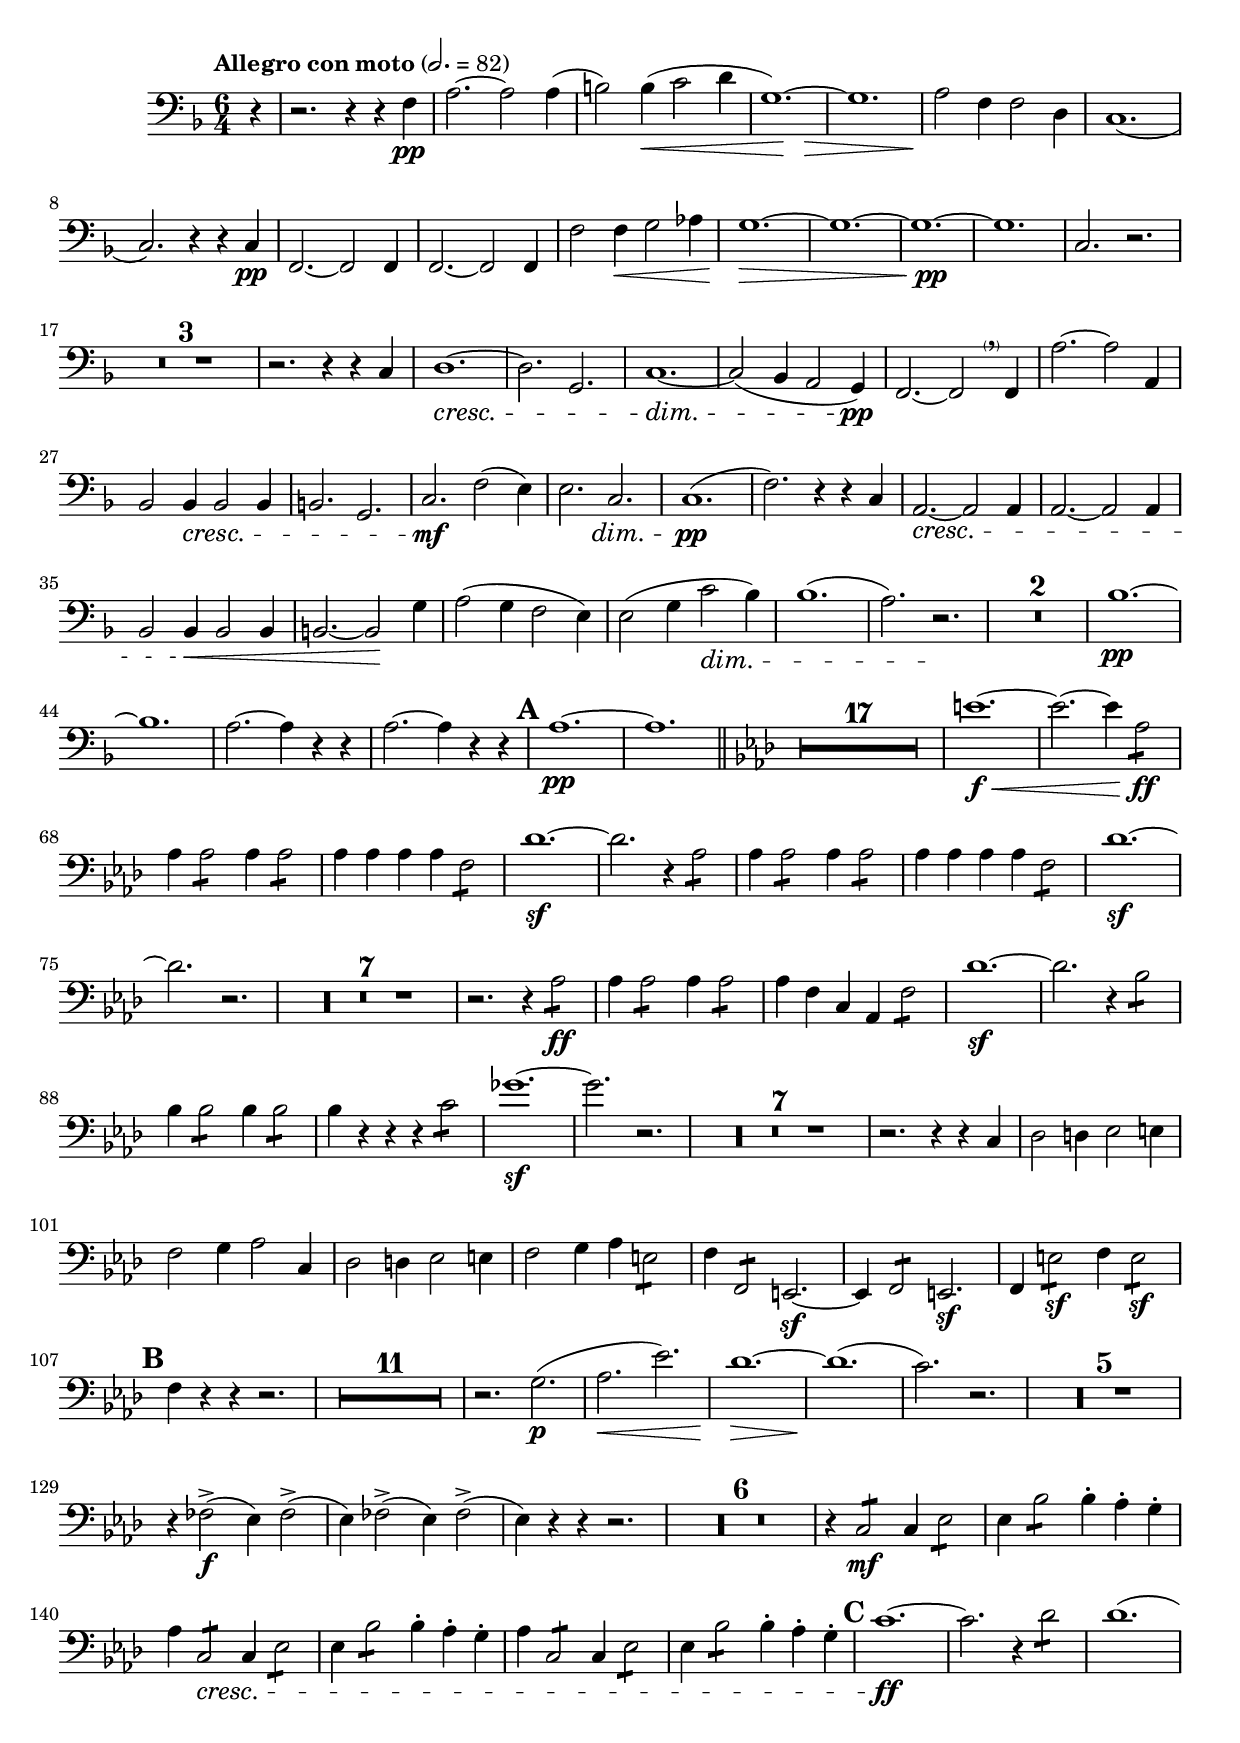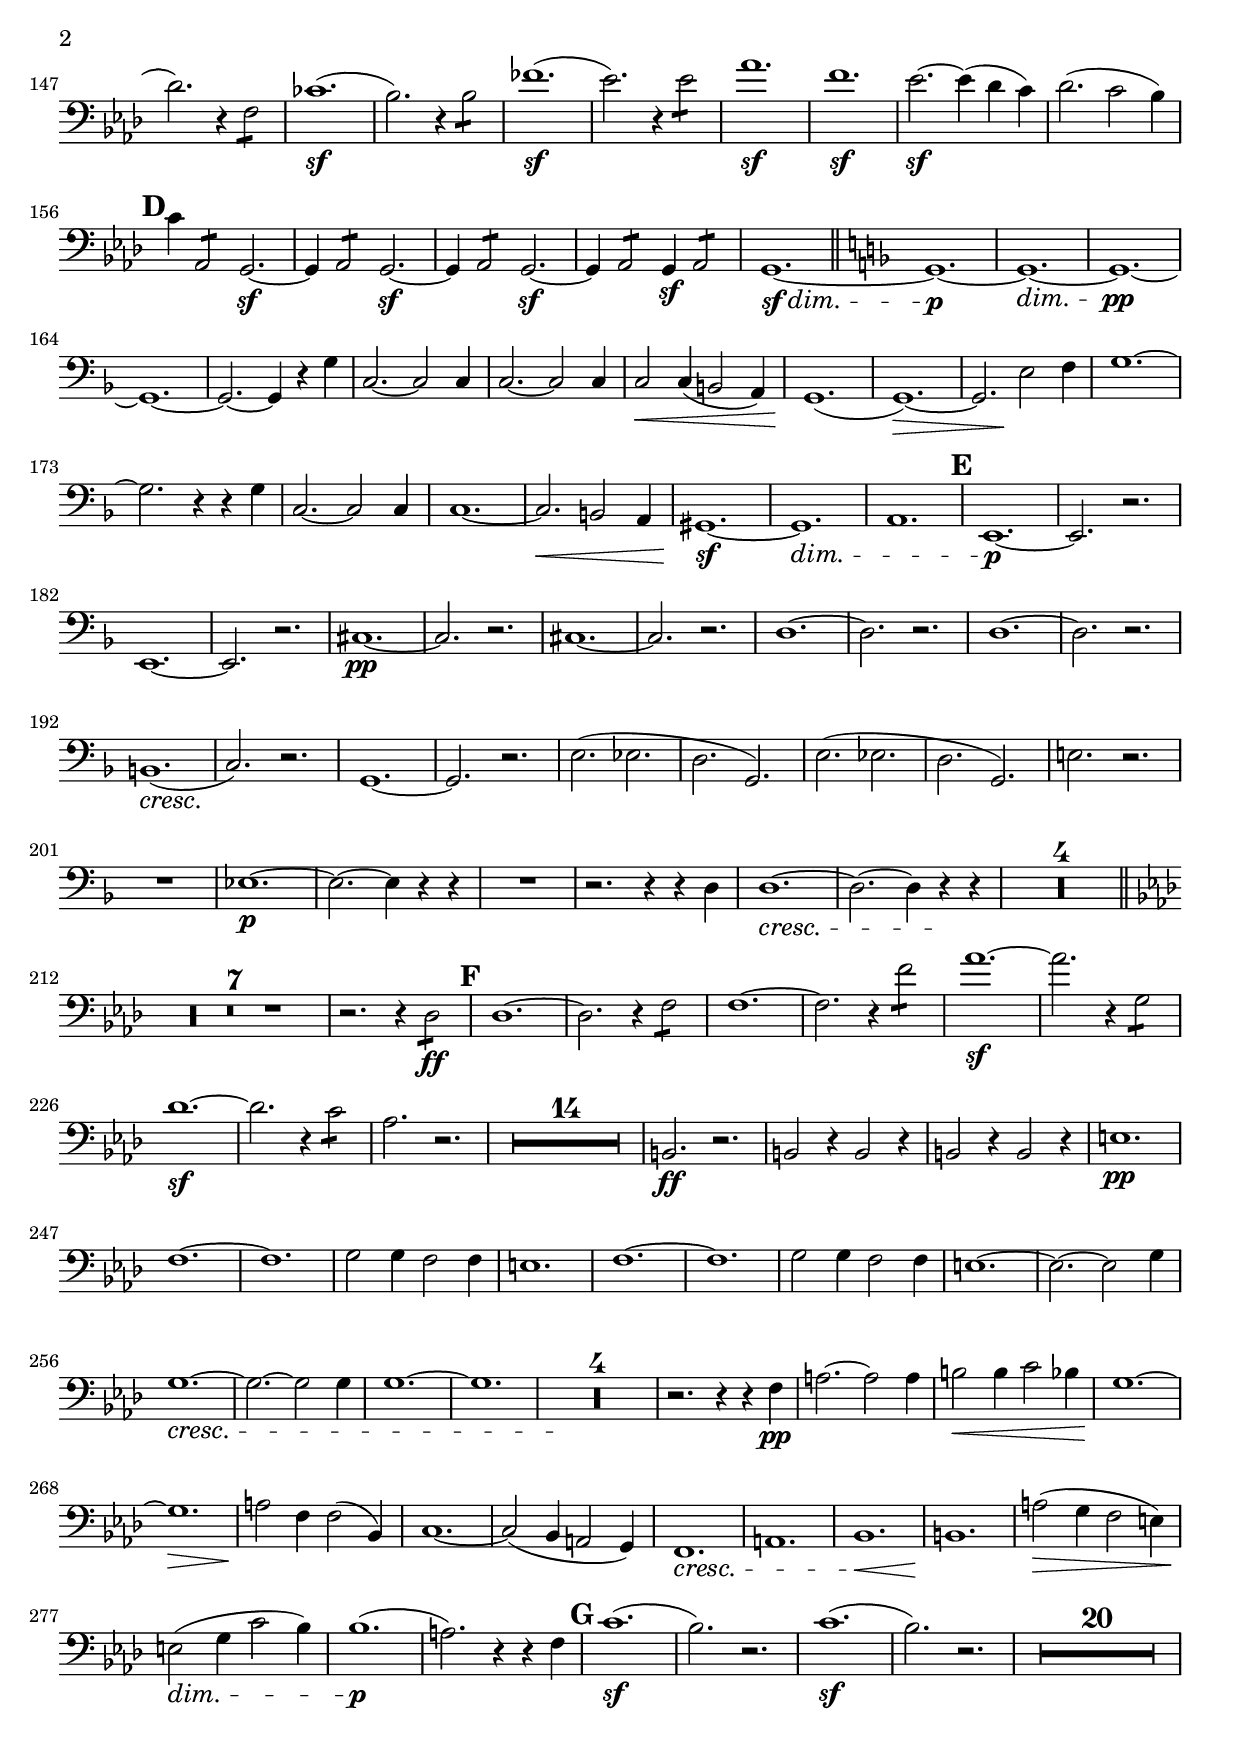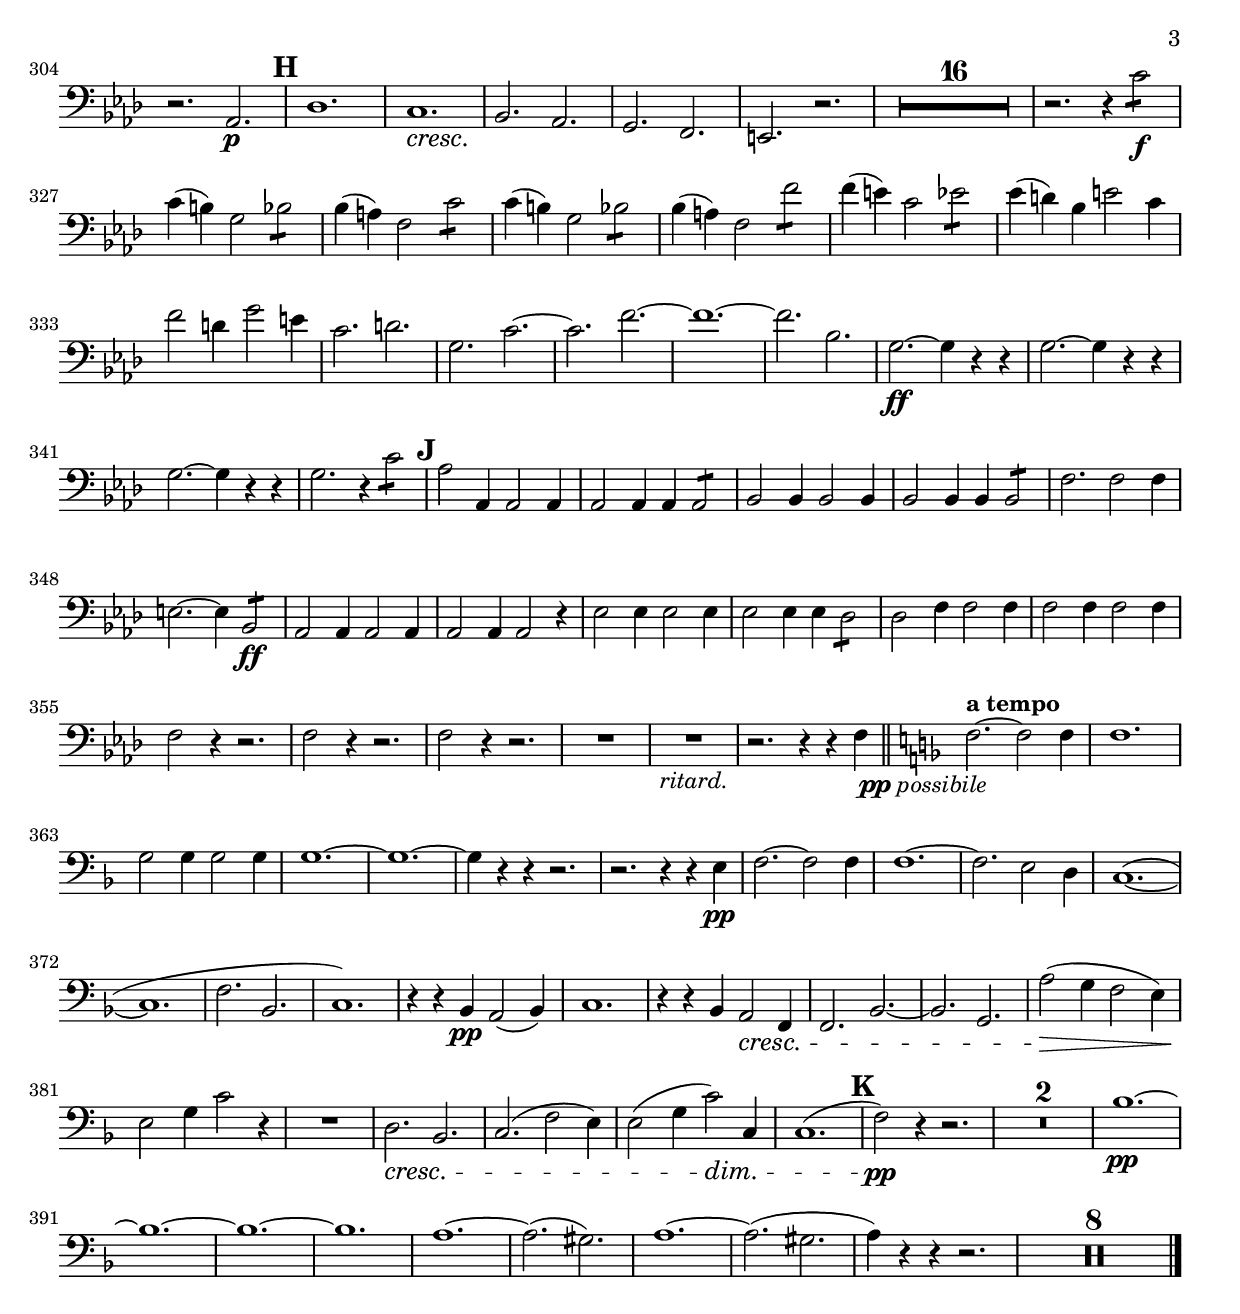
\version "2.24.3"

\version "2.24.3"

\include "../definitions.ly"

% additional definitions required by the score:
\language "italiano"

bassonB = \relative do {
	\include "../parametres.ly"
	\clef "bass" \time 6/4 \key fa \major \tempo "Allegro con moto" 2.=82
	\partial 4 r4 |
	r2. r4 r4 \tag #'basson1p5 {fa4} \tag #'basson2 {fa4 \pp} |
	la2.~ la2 la4( |
	si2) si4( \< do2 re4 |
	\after 2 \! \after 1 \> sol,1.)~ |
	sol1. |
	la2 \! fa4 fa2 re4 |
	do1.( |
	do2.) r4 r4 do4 \pp |
	fa,2.~ fa2 fa4 |
	fa2.~ fa2 fa4 |
	fa'2 fa4 \< sol2 lab4 |
	sol1.~ \> |
	sol1.~ |
	\after 2 \pp sol1.~ |
	sol1. |
	do,2. r2. |
	R1.*3 |
	r2. r4 r4 do4 |
	re1.~ \cresc |
	re2. sol,2. |
	do1.~ \dim |
	do2( sib4 la2 sol4) \pp |
	fa2.~ fa2 \parenthesize\breathe fa4 |
	la'2.~ la2 la,4 |
	sib2 sib4 \cresc sib2 sib4 |
	si2. sol2. |
	do2. \mf fa2( mi4) |
	\after 2 \dim mi2. do2. |
	do1.( \pp |
	fa2.) r4 r4 do4 |
	la2.~ \cresc la2 la4 |
	la2.~ la2 la4 |
	sib2 sib4 \< sib2 sib4 |
	si2.~ si2 \! sol'4 |
	la2( sol4 fa2 mi4) |
	mi2( sol4 do2 \dim sib4) |
	sib1.( |
	la2.) r2. \! |
	R1.*2 |
	sib1.~ \pp |
	sib1. |
	la2.~ la4 r4 r4 |
	la2.~ la4 r4 r4 |
	\mark\default \barNumberCheck 47
	la1.~ \pp |
	la1. | \section
	\key lab \major
	R1.*17 |
	mi'1.~ \f \< |
	mi2.~ mi4 lab,2:8 \ff |
	lab4 lab2:8 lab4 lab2:8 |
	lab4 lab4 lab4 lab4 fa2:8 |
	reb'1.~ \sf |
	reb2. r4 lab2:8 |
	lab4 lab2:8 lab4 lab2:8 |
	lab4 lab4 lab4 lab4 fa2:8 |
	reb'1.~ \sf |
	reb2. r2. |
	R1.*7 |
	r2. r4 lab2:8 \ff |
	lab4 lab2:8 lab4 lab2:8 |
	lab4 fa4 do4 lab4 fa'2:8 |
	reb'1.~ \sf |
	reb2. r4 sib2:8 |
	sib4 sib2:8 sib4 sib2:8 |
	sib4 r4 r4 r4 do2:8 |
	solb'1.~ \sf |
	solb2. r2. |
	R1.*7 |
	r2. r4 r4 do,,4 |
	reb2 re4 mib2 mi4 |
	fa2 sol4 lab2 do,4 |
	reb2 re4 mib2 mi4 |
	fa2 sol4 lab4 mi2:8 |
	fa4 fa,2:8 mi2.~ \sf |
	mi4 fa2:8 mi2. \sf |
	fa4 mi'2:8 \sf fa4 mi2:8 \sf |
	\mark\default \barNumberCheck 107
	fa4 r4 r4 r2. |
	R1.*11 |
	r2. sol2.( \p |
	lab2. \< mib'2.) |
	reb1.~ \> |
	reb1.( \! |
	do2.) r2. |
	R1.*5 |
	r4 fab,2->( \f mib4) fab2->( |
	mib4) fab2->( mib4) fab2->( |
	mib4) r4 r4 r2. |
	R1.*6 |
	r4 do2:8 \mf do4 mib2:8 |
	mib4 sib'2:8 sib4-. lab4-. sol4-. |
	lab4 do,2:8 \cresc do4 mib2:8 |
	mib4 sib'2:8 sib4-. lab4-. sol4-. |
	lab4 do,2:8 do4 mib2:8 |
	mib4 sib'2:8 sib4-. lab4-. sol4-. |
	\mark\default \barNumberCheck 144
	do1.~ \ff |
	do2. r4 reb2:8 |
	reb1.( |
	reb2.) r4 fa,2:8 |
	dob'1.( \sf |
	sib2.) r4 sib2:8 |
	fab'1.( \sf |
	mib2.) r4 mib2:8 |
	lab1. \sf |
	fa1. \sf |
	mib2.~ \sf mib4( reb4 do4) |
	reb2.( do2 sib4) |
	\mark\default \barNumberCheck 156
	do4 lab,2:8 sol2.~ \sf |
	sol4 lab2:8 sol2.~ \sf |
	sol4 lab2:8 sol2.~ \sf |
	sol4 lab2:8 sol4 \sf lab2:8 |
	sol1.~ \sf \dim | \section
	\key fa \major
	sol1.~ \p |
	sol1.~ \dim |
	sol1.~ \pp |
	sol1.~ |
	sol2.~ sol4 r4 sol'4 |
	do,2.~ do2 do4 |
	do2.~ do2 do4 |
	do2 \< do4( si2 la4) |
	sol1.( \! |
	sol1.)~ \> |
	\after 2 \! sol2. mi'2 fa4 |
	sol1.~ |
	sol2. r4 r4 sol4 |
	do,2.~ do2 do4 |
	do1.~ |
	do2. \< si2 la4 |
	sold1.~ \sf |
	sold1. \dim |
	la1. |
	\mark\default \barNumberCheck 180
	mi1.~ \p |
	mi2. r2. |
	mi1.~ |
	mi2. r2. |
	dod'1.~ \pp |
	dod2. r2. |
	dod1.~ |
	dod2. r2. |
	re1.~ |
	re2. r2. |
	re1.~ |
	re2. r2. |
	\override DynamicTextSpanner.style = #'none
	si1.( \cresc |
	do2.) r2. |
	sol1.~ |
	sol2. r2. |
	mi'2.( mib2. |
	re2. sol,2.) |
	mi'2.( mib2. |
	re2. sol,2.) |
	mi'!2. r2. |
	R1. |
	mib1.~ \p |
	\revert DynamicTextSpanner.style
	mib2.~ mib4 r4 r4 |
	R1. |
	r2. r4 r4 re4 |
	re1.~ \cresc |
	re2.~ re4 r4 \! r4 |
	R1.*4 | \section
	\key lab \major \barNumberCheck 212
	R1.*7 |
	r2. r4 reb2:8 \ff |
	\mark\default \barNumberCheck 220
	reb1.~ |
	reb2. r4 fa2:8 fa1.~ |
	fa2. r4 fa'2:8 |
	lab1.~ \sf |
	lab2. r4 sol,2:8 |
	reb'1.~ \sf |
	reb2. r4 do2:8 |
	lab2. r2. |
	R1.*14 |
	si,2. \ff r2. |
	si2 r4 si2 r4 |
	si2 r4 si2 r4 |
	mi1. \pp |
	fa1.~ |
	fa1. |
	sol2 sol4 fa2 fa4 |
	mi1. |
	fa1.~ |
	fa1. |
	sol2 sol4 fa2 fa4 |
	mi1.~ |
	mi2.~ mi2 sol4 |
	sol1.~ \cresc |
	sol2.~ sol2 sol4 |
	sol1.~ |
	sol1. |
	R1.*4 \! |
	r2. r4 r4 \tag #'basson2 {fa4 \pp} \tag #'basson1p5 {fa4} |
	la2.~ la2 la4 |
	si2 \< si4 do2 sib4 |
	sol1.~ \! |
	sol1. \> |
	la2 \! fa4 fa2( sib,4) |
	do1.~ |
	do2( sib4 la2 sol4) |
	fa1. \cresc |
	la1. |
	sib1. \< |
	si1. \! |
	la'2( \> sol4 fa2 mi4) |
	mi2( \dim sol4 do2 sib4) |
	sib1.( \p |
	la2.) r4 r4 fa4 |
	\mark\default \barNumberCheck 280
	do'1.( \sf |
	sib2.) r2. |
	do1.( \sf |
	sib2.) r2. |
	R1.*20 |
	r2. lab,2. \p |
	\mark\default \barNumberCheck 305
	reb1. |
	\override DynamicTextSpanner.style = #'none
	do1. \cresc |
	sib2. lab2. |
	sol2. fa2. |
	mi2.\! r2. |
	\revert DynamicTextSpanner.style
	R1.*16 |
	r2. r4 do''2:8 \f |
	do4( si4) sol2 sib2:8 |
	sib4( la4) fa2 do'2:8 |
	do4( si4) sol2 sib2:8 |
	sib4( la4) fa2 fa'2:8 |
	fa4( mi4) do2 mib2:8 |
	mib4( re4) sib4 mi2 do4 |
	fa2 re4 sol2 mi4 |
	do2. re2. |
	sol,2. do2.~ |
	do2. fa2.~ |
	fa1.~ |
	fa2. sib,2. |
	sol2.~ \ff sol4 r4 r4 |
	sol2.~ sol4 r4 r4 |
	sol2.~ sol4 r4 r4 |
	sol2. r4 do2:8 |
	\mark\default \barNumberCheck 343
	lab2 lab,4 lab2 lab4 |
	lab2 lab4 lab4 lab2:8 |
	sib2 sib4 sib2 sib4 |
	sib2 sib4 sib4 sib2:8 |
	fa'2. fa2 fa4 |
	mi2.~ mi4 sib2:8 \ff |
	lab2 lab4 lab2 lab4 |
	lab2 lab4 lab2 r4 |
	mib'2 mib4 mib2 mib4 |
	mib2 mib4 mib4 reb2:8 |
	reb2 fa4 fa2 fa4 |
	fa2 fa4 fa2 fa4 |
	fa2 r4 r2. |
	fa2 r4 r2. |
	fa2 r4 r2. |
	R1. |
	R1. \ritard |
	r2. r4 r4 fa4 \pppossibile | \section
	\key fa \major \tempo "a tempo" \barNumberCheck 361
	fa2.~ fa2 fa4 |
	fa1. |
	sol2 sol4 sol2 sol4 |
	sol1.~ |
	sol1.~ |
	sol4 r4 r4 r2. |
	r2. r4 r4 mi4 \pp |
	fa2.~ fa2 fa4 |
	fa1.~ |
	fa2. mi2 re4 |
	do1.(~ |
	do1. |
	fa2. sib,2. |
	do1.) |
	r4 r4 sib4 \pp la2( sib4) |
	do1. |
	r4 r4 sib4 la2 \cresc fa4 |
	fa2. sib2.~ |
	sib2. sol2. |
	la'2( \> sol4 fa2 mi4) |
	mi2 \! sol4 do2 r4 |
	R1. |
	re,2. \cresc sib2. |
	do2.( fa2 mi4) |
	mi2( sol4 do2) \dim do,4 |
	do1.( |
	\mark\default \barNumberCheck 387
	fa2) \pp r4 r2. |
	R1.*2 |
	sib1.~ \pp |
	sib1.~ |
	sib1.~ |
	sib1. |
	la1.~ |
	la2.( sold2.) |
	la1.~ |
	la2.( sold2. |
	la4) r4 r4 r2. |
	R1.*8 | \fine
}


\score {
	\new Staff \keepWithTag #'basson2 \bassonB
	\layout {
		\context{
			\Staff
			\consists #Measure_counter_engraver
		}
	}
}
